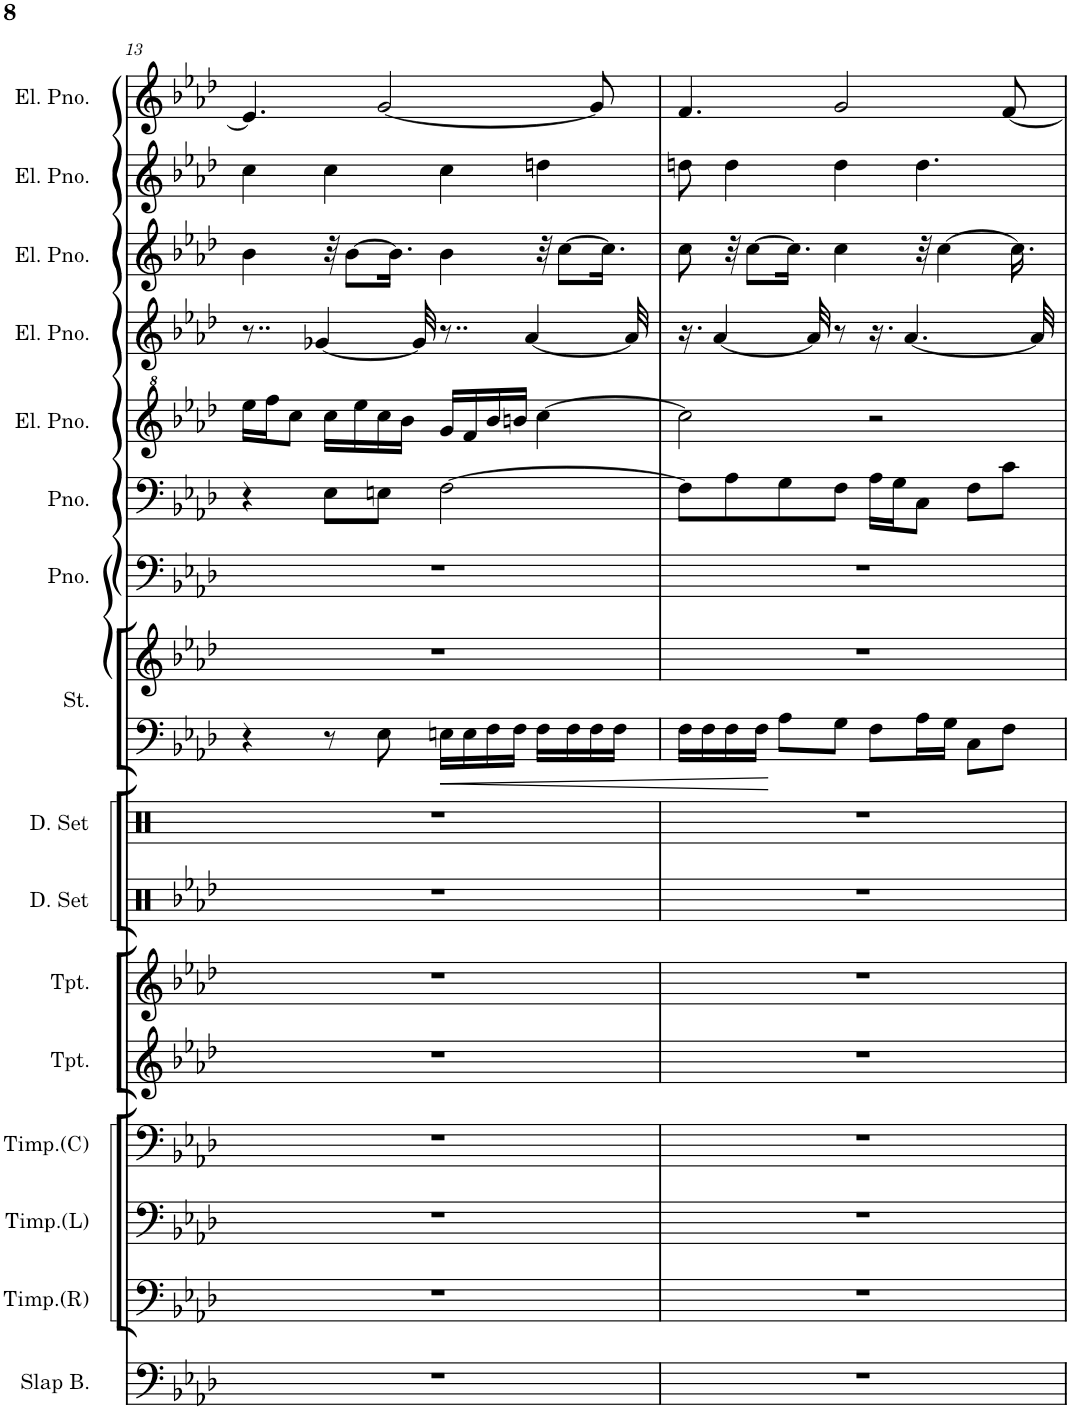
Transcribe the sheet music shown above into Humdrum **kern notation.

**kern	**kern	**kern	**kern	**kern	**kern	**kern	**kern	**kern	**kern	**kern	**kern	**kern	**kern	**kern	**kern	**kern
*part16	*part15	*part14	*part13	*part12	*part11	*part10	*part9	*part8	*part8	*part7	*part6	*part5	*part4	*part3	*part2	*part1
*staff17	*staff16	*staff15	*staff14	*staff13	*staff12	*staff11	*staff10	*staff9	*staff8	*staff7	*staff6	*staff5	*staff4	*staff3	*staff2	*staff1
*I"Slap Bass	*I"Timpani (Right)	*I"Timpani (Left)	*I"Timpani (Centre)	*I"Trumpet	*I"Trumpet	*I"Drumset	*I"Drumset	*I"Strings	*	*I"Grand Piano	*I"Grand Piano	*I"Electric Piano	*I"Electric Piano	*I"Electric Piano	*I"Electric Piano	*I"Electric Piano
*I'Slap B.	*I'Timp.(R)	*I'Timp.(L)	*I'Timp.(C)	*I'Tpt.	*I'Tpt.	*I'D. Set	*I'D. Set	*I'St.	*	*I'Pno.	*I'Pno.	*I'El. Pno.	*I'El. Pno.	*I'El. Pno.	*I'El. Pno.	*I'El. Pno.
!!LO:PB:g=z
*clefF4	*clefF4	*clefF4	*clefF4	*clefG2	*clefG2	*clefX	*clefX	*clefF4	*clefG2	*clefF4	*clefF4	*clefG^2	*clefG2	*clefG2	*clefG2	*clefG2
*Trd7c12	*	*	*	*Trd7c12	*	*	*	*	*	*	*	*	*	*	*	*
*k[b-e-a-d-]	*k[b-e-a-d-]	*k[b-e-a-d-]	*k[b-e-a-d-]	*k[b-e-a-d-]	*k[b-e-a-d-]	*k[b-e-a-d-]	*k[b-e-a-d-]	*k[b-e-a-d-]	*k[b-e-a-d-]	*k[b-e-a-d-]	*k[b-e-a-d-]	*k[b-e-a-d-]	*k[b-e-a-d-]	*k[b-e-a-d-]	*k[b-e-a-d-]	*k[b-e-a-d-]
*M4/4	*M4/4	*M4/4	*M4/4	*M4/4	*M4/4	*M4/4	*M4/4	*M4/4	*M4/4	*M4/4	*M4/4	*M4/4	*M4/4	*M4/4	*M4/4	*M4/4
=13	=13	=13	=13	=13	=13	=13	=13	=13	=13	=13	=13	=13	=13	=13	=13	=13
1r	1r	1r	1r	1r	1r	1r	1r	4r	1r	1r	4r	16eee-\LL	8..r	4b-\	4cc\	4.e-/]
.	.	.	.	.	.	.	.	.	.	.	.	16fff\J	.	.	.	.
.	.	.	.	.	.	.	.	.	.	.	.	8ccc\J	.	.	.	.
.	.	.	.	.	.	.	.	.	.	.	.	.	[4g-X/	.	.	.
.	.	.	.	.	.	.	.	8r	.	.	8E-\L	16ccc\LL	.	32r	4cc\	.
.	.	.	.	.	.	.	.	.	.	.	.	.	.	[8b-\L	.	.
.	.	.	.	.	.	.	.	.	.	.	.	16eee-\	.	.	.	.
.	.	.	.	.	.	.	.	8E-\	.	.	8En\J	16ccc\	.	.	.	[2g/
.	.	.	.	.	.	.	.	.	.	.	.	.	.	16.b-\Jk]	.	.
.	.	.	.	.	.	.	.	.	.	.	.	16bb-\JJ	.	.	.	.
.	.	.	.	.	.	.	.	.	.	.	.	.	32g-/]	.	.	.
.	.	.	.	.	.	.	.	16En\LL	.	.	[2F\	16gg/LL	8..r	4b-\	4cc\	.
.	.	.	.	.	.	.	.	16E\	.	.	.	16ff/	.	.	.	.
.	.	.	.	.	.	.	.	16F\	.	.	.	16bb-/	.	.	.	.
.	.	.	.	.	.	.	.	16F\JJ	.	.	.	16bbn/JJ	.	.	.	.
.	.	.	.	.	.	.	.	.	.	.	.	.	[4a-/	.	.	.
.	.	.	.	.	.	.	.	16F\LL	.	.	.	[4ccc\	.	32r	4ddn\	.
.	.	.	.	.	.	.	.	.	.	.	.	.	.	[8cc\L	.	.
.	.	.	.	.	.	.	.	16F\	.	.	.	.	.	.	.	.
.	.	.	.	.	.	.	.	16F\	.	.	.	.	.	.	.	8g/]
.	.	.	.	.	.	.	.	.	.	.	.	.	.	16.cc\Jk]	.	.
.	.	.	.	.	.	.	.	16F\JJ	.	.	.	.	.	.	.	.
.	.	.	.	.	.	.	.	.	.	.	.	.	32a-/]	.	.	.
=14	=14	=14	=14	=14	=14	=14	=14	=14	=14	=14	=14	=14	=14	=14	=14	=14
1r	1r	1r	1r	1r	1r	1r	1r	16F\LL	1r	1r	8F\L]	2ccc\]	16.r	8cc\	8ddn\	4.f/
.	.	.	.	.	.	.	.	16F\	.	.	.	.	.	.	.	.
.	.	.	.	.	.	.	.	.	.	.	.	.	[4a-/	.	.	.
.	.	.	.	.	.	.	.	16F\	.	.	8A-\	.	.	32r	4dd\	.
.	.	.	.	.	.	.	.	.	.	.	.	.	.	[8cc\L	.	.
.	.	.	.	.	.	.	.	16F\JJ	.	.	.	.	.	.	.	.
.	.	.	.	.	.	.	.	8A-\L	.	.	8G\	.	.	.	.	.
.	.	.	.	.	.	.	.	.	.	.	.	.	.	16.cc\Jk]	.	.
.	.	.	.	.	.	.	.	.	.	.	.	.	32a-/]	.	.	.
.	.	.	.	.	.	.	.	8G\J	.	.	8F\J	.	8r	4cc\	4dd\	2g/
.	.	.	.	.	.	.	.	8F\L	.	.	16A-\LL	2r	16.r	.	.	.
.	.	.	.	.	.	.	.	.	.	.	16G\J	.	.	.	.	.
.	.	.	.	.	.	.	.	.	.	.	.	.	[4.a-/	.	.	.
.	.	.	.	.	.	.	.	16A-\L	.	.	8C\J	.	.	32r	4.dd\	.
.	.	.	.	.	.	.	.	.	.	.	.	.	.	[4cc\	.	.
.	.	.	.	.	.	.	.	16G\JJ	.	.	.	.	.	.	.	.
.	.	.	.	.	.	.	.	8C\L	.	.	8F\L	.	.	.	.	.
.	.	.	.	.	.	.	.	8F\J	.	.	8c\J	.	.	.	.	[8f/
.	.	.	.	.	.	.	.	.	.	.	.	.	.	16.cc\]	.	.
.	.	.	.	.	.	.	.	.	.	.	.	.	32a-/]	.	.	.
=	=	=	=	=	=	=	=	=	=	=	=	=	=	=	=	=
*-	*-	*-	*-	*-	*-	*-	*-	*-	*-	*-	*-	*-	*-	*-	*-	*-
